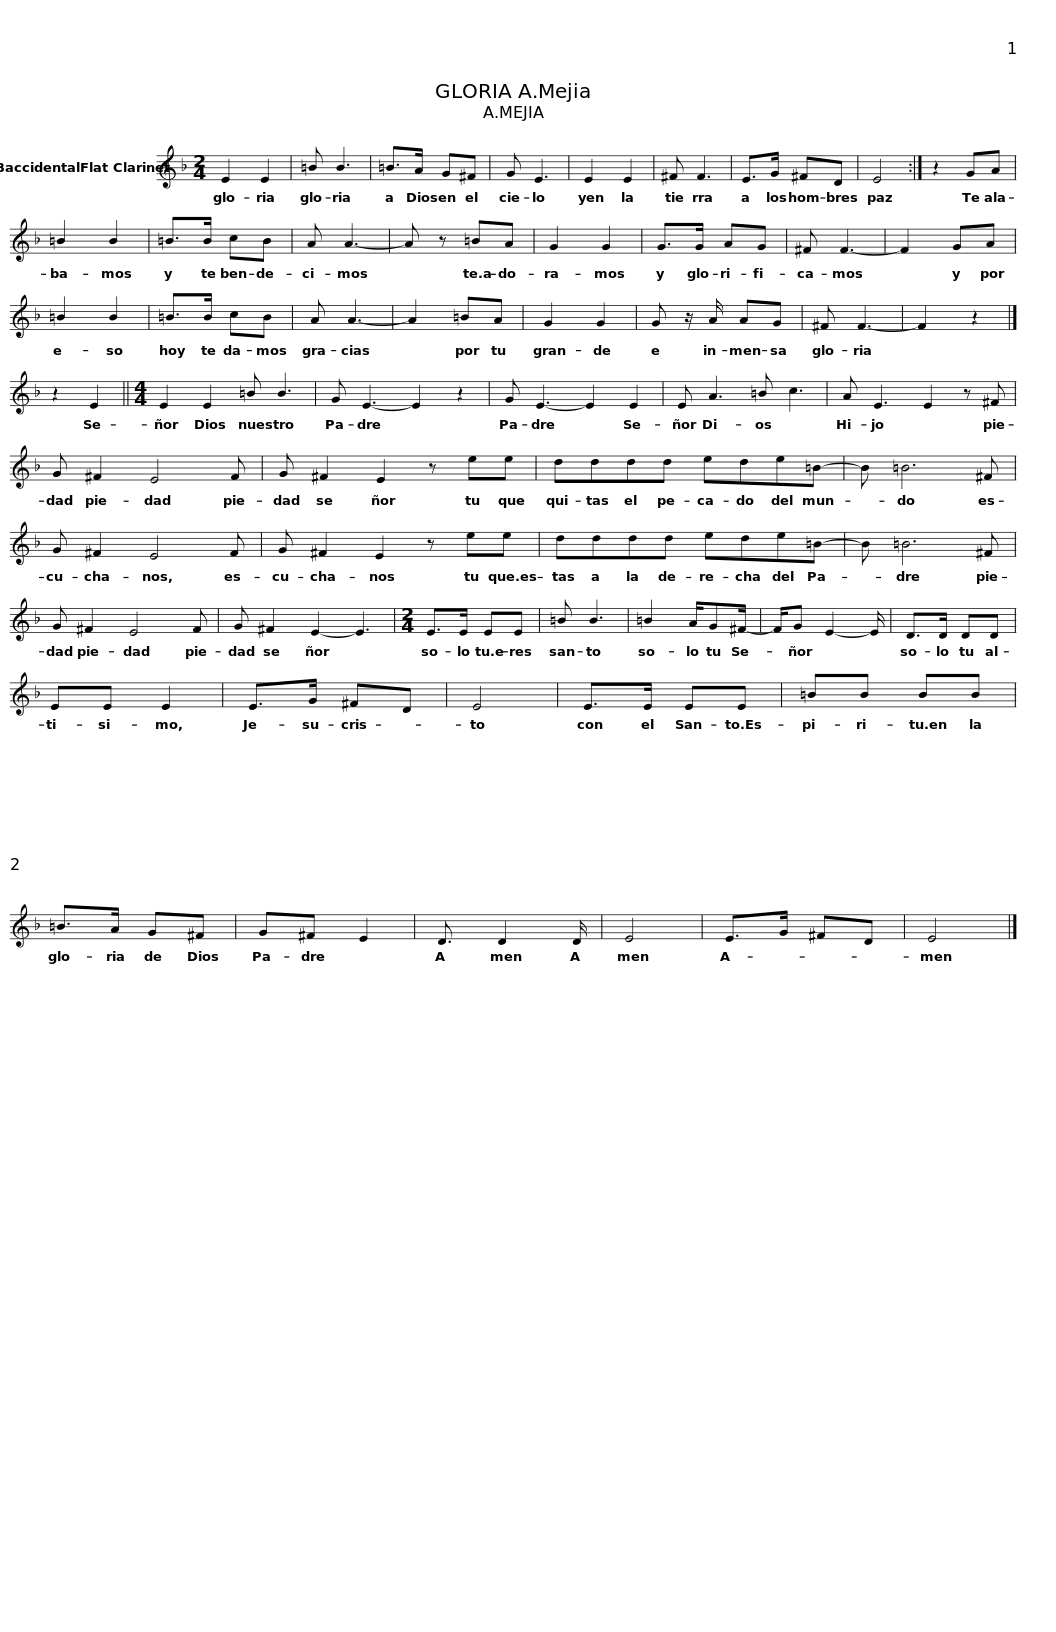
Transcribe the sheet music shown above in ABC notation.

X:1
L:1/8
M:2/4
I:linebreak $
K:none
V:1 treble transpose=-2
V:1
[K:F] E2 E2 | =B B3 | =B>A G^F | G E3 |$ E2 E2 | %5
 ^F F3 | E>G ^FD | E4 :|$ z2 GA | =B2 B2 | %10
 =B>B cB | A A3- | A z =BA | G2 G2 | G>G AG | %15
 ^F F3- | F2 GA |$ =B2 B2 | =B>B cB | A A3- | %20
 A2 =BA | G2 G2 | G z/ A/ AG | ^F F3- | F2 z2 |]$ %25
 z2 E2 ||[M:4/4] E2 E2 =B B3 | G E3- E2 z2 | G E3- E2 E2 | E A3 =B c3 | %30
 A E3 E2 z ^F |$ G ^F2 E4 F | G ^F2 E2 z ee | dddd ede=B- | B =B6 ^F |$ %35
 G ^F2 E4 F | G ^F2 E2 z ee |$ dddd ede=B- | B =B6 ^F | G ^F2 E4 F | %40
 G ^F2 E2- E3 |$[M:2/4] E>E EE | =B B3 | =B2 A/G^F/- | F/G E2- E/ | %45
 D>D DD | EE E2 | E>G ^FD | E4 |$ E>E EE | %50
 =BB BB | =B>A G^F | G^F E2 | D3/2 D2 D/ | E4 | %55
 E>G ^FD | E4 |] %57
